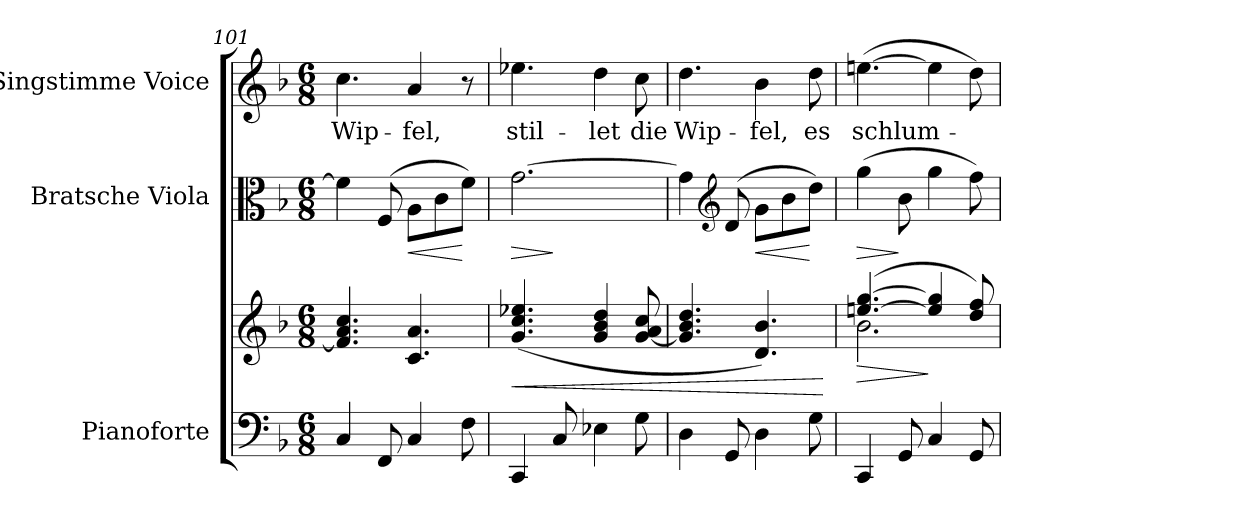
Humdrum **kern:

**kern	**kern	**dynam	**kern	**dynam	**kern	**text
*part3	*part3	*part3	*part2	*part2	*part1	*part1
*staff4	*staff3	*staff3/4	*staff2	*staff2	*staff1	*staff1
*I"Pianoforte	*	*	*I"Bratsche Viola	*	*I"Singstimme Voice	*
*I'Pno	*	*	*I'Vla	*	*	*
*clefF4	*clefG2	*	*clefC3	*	*clefG2	*
*k[b-]	*k[b-]	*	*k[b-]	*	*k[b-]	*
*M6/8	*M6/8	*	*M6/8	*	*M6/8	*
=101	=101	=101	=101	=101	=101	=101
4C/	4.f/] 4.a/ 4.cc/	.	4f\]	.	4.cc\	Wip-
8FF/	.	.	(>8F/	.	.	.
!	!	!	!	!LO:HP:b	!	!
4C/	4.c/ 4.a/	.	8A\L	<	4a/	-fel,
.	.	.	8c\	.	.	.
8F\	.	.	8f\J)	[	8r	.
=102	=102	=102	=102	=102	=102	=102
!	!	!LO:HP:b	!	!LO:HP:b	!	!
*	*	*	*^	*	*	*
4CC/	(4.g/ 4.cc/ 4.ee-X/	<	[2.g\	4ryy	>	4.ee-X\	stil-
8C/	.	.	.	8ryy	]	.	.
4E-X\	4g/ 4b-/ 4dd/	.	.	4ryy	.	4dd\	-let
8G\	[8g/ 8a/ 8cc/	.	.	8ryy	.	8cc\	die
*	*	*	*v	*v	*	*	*
=103	=103	=103	=103	=103	=103	=103
4D\	4.g/] 4.b-/ 4.dd/	.	4g\]	.	4.dd\	Wip-
*	*	*	*clefG2	*	*	*
8GG/	.	.	(8d/	.	.	.
!	!	!	!	!LO:HP:b	!	!
4D\	4.d/ 4.b-/)	.	8g\L	<	4b-\	-fel,
.	.	.	8b-\	.	.	.
8G\	.	.	8dd\J)	[	8dd\	es
.	.	[	.	.	.	.
=104	=104	=104	=104	=104	=104	=104
!	!	!LO:HP:b	!	!LO:HP:b	!	!
*	*^	*	*	*	*	*
4CC/	([4.een/ [4.gg/	2.b-\	>	(4gg\	>	([4.een\	schlum-
!	!	!	!	!	!LO:DY:n=1:b	!	!
8GG/	.	.	.	8b-\	] other-dynamics	.	.
!	!	!	!LO:DY:n=1:a=2	!	!	!	!
4C/	4ee/] 4gg/]	.	] other-dynamics	4gg\	.	4ee\]	.
8GG/	8dd/ 8ff/)	.	.	8ff\)	.	8dd\)	.
*	*v	*v	*	*	*	*	*
=	=	=	=	=	=	=
*-	*-	*-	*-	*-	*-	*-
